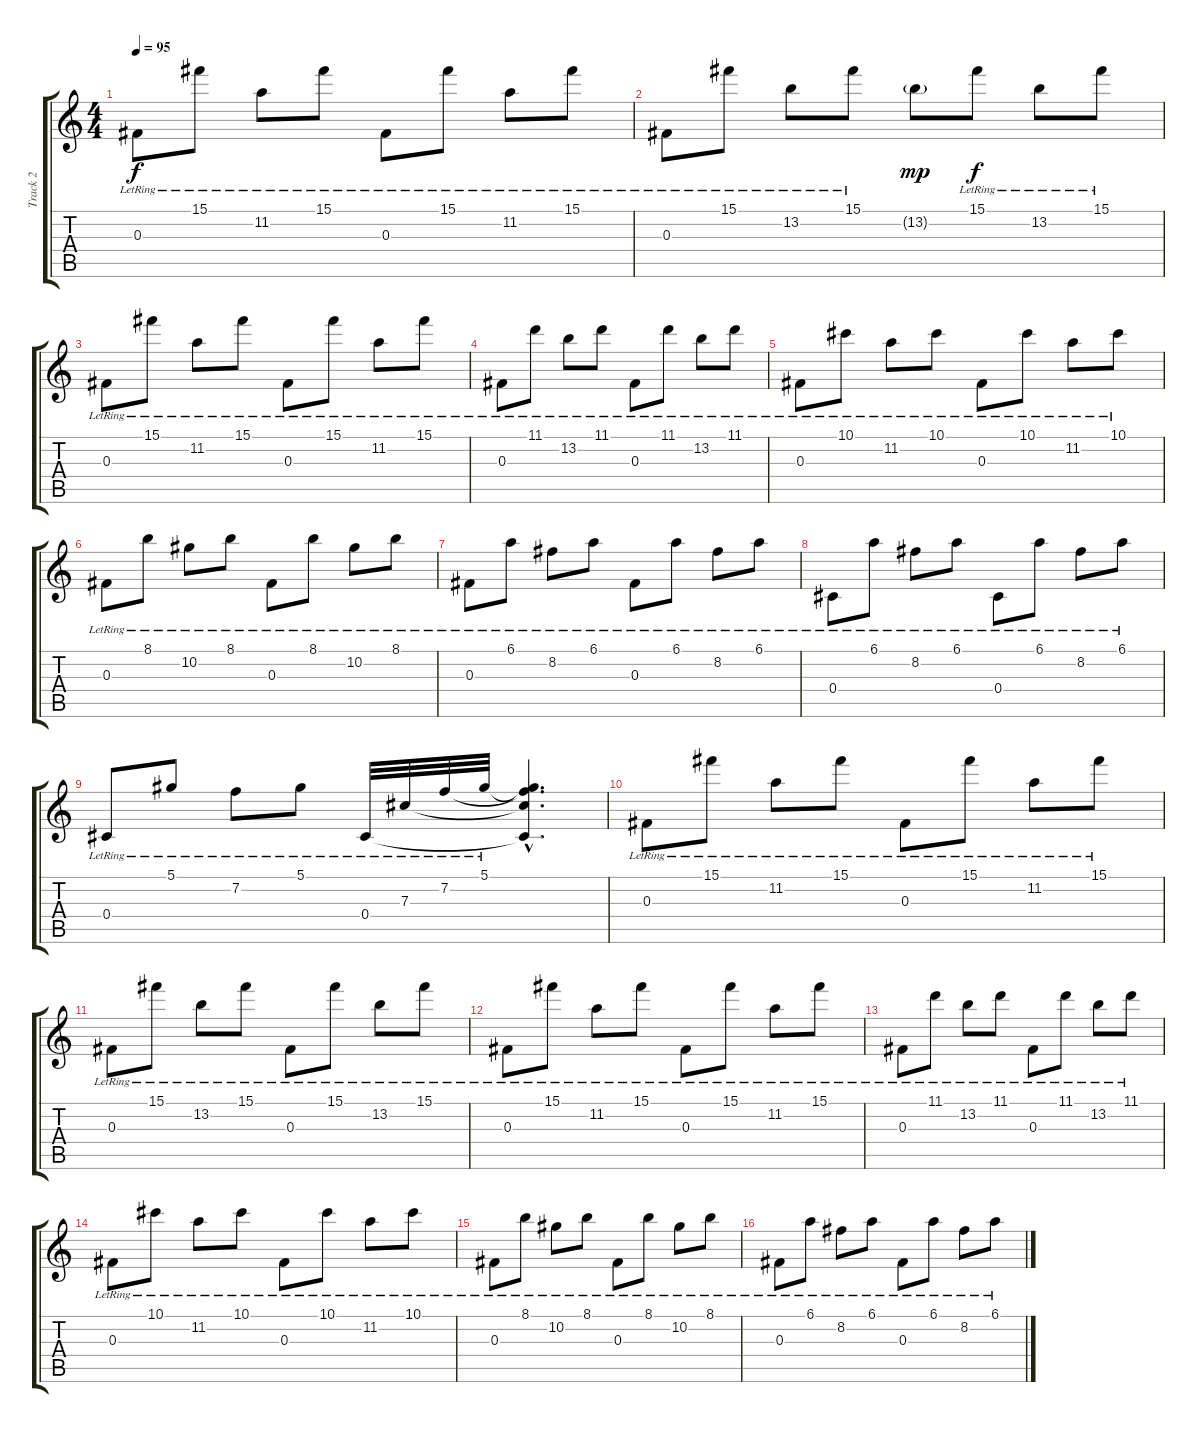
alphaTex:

\track ("Track 2" "Track 2") {instrument acousticguitarnylon}
\staff {score tabs}
\tuning (Eb4 Bb3 Gb3 Db3 Ab2 Eb2) {hide}
\ts (4 4)
\tempo 95
\clef g2
\ks c
0.3{lr}.8{dy f instrument acousticguitarnylon} 15.1{lr}.8 11.2{lr}.8 15.1{lr}.8 0.3{lr}.8 15.1{lr}.8 11.2{lr}.8 15.1{lr}.8 |
0.3{lr}.8 15.1{lr}.8 13.2{lr}.8 15.1{lr}.8 13.2{g}.8{dy mp} 15.1{lr}.8{dy f} 13.2{lr}.8 15.1{lr}.8 |
0.3{lr}.8 15.1{lr}.8 11.2{lr}.8 15.1{lr}.8 0.3{lr}.8 15.1{lr}.8 11.2{lr}.8 15.1{lr}.8 |
0.3{lr}.8 11.1{lr}.8 13.2{lr}.8 11.1{lr}.8 0.3{lr}.8 11.1{lr}.8 13.2{lr}.8 11.1{lr}.8 |
0.3{lr}.8 10.1{lr}.8 11.2{lr}.8 10.1{lr}.8 0.3{lr}.8 10.1{lr}.8 11.2{lr}.8 10.1{lr}.8 |
0.3{lr}.8 8.1{lr}.8 10.2{lr}.8 8.1{lr}.8 0.3{lr}.8 8.1{lr}.8 10.2{lr}.8 8.1{lr}.8 |
0.3{lr}.8 6.1{lr}.8 8.2{lr}.8 6.1{lr}.8 0.3{lr}.8 6.1{lr}.8 8.2{lr}.8 6.1{lr}.8 |
0.4{lr}.8 6.1{lr}.8 8.2{lr}.8 6.1{lr}.8 0.4{lr}.8 6.1{lr}.8 8.2{lr}.8 6.1{lr}.8 |
0.4{lr}.8 5.1{lr}.8 7.2{lr}.8 5.1{lr}.8 0.4{lr}.32 7.3{lr}.32 7.2{lr}.32 5.1{lr}.32 (5.1{hac t} 7.2{hac t} 7.3{hac t} 0.4{hac t}).4{d} |
0.3{lr}.8 15.1{lr}.8 11.2{lr}.8 15.1{lr}.8 0.3{lr}.8 15.1{lr}.8 11.2{lr}.8 15.1{lr}.8 |
0.3{lr}.8 15.1{lr}.8 13.2{lr}.8 15.1{lr}.8 0.3{lr}.8 15.1{lr}.8 13.2{lr}.8 15.1{lr}.8 |
0.3{lr}.8 15.1{lr}.8 11.2{lr}.8 15.1{lr}.8 0.3{lr}.8 15.1{lr}.8 11.2{lr}.8 15.1{lr}.8 |
0.3{lr}.8 11.1{lr}.8 13.2{lr}.8 11.1{lr}.8 0.3{lr}.8 11.1{lr}.8 13.2{lr}.8 11.1{lr}.8 |
0.3{lr}.8 10.1{lr}.8 11.2{lr}.8 10.1{lr}.8 0.3{lr}.8 10.1{lr}.8 11.2{lr}.8 10.1{lr}.8 |
0.3{lr}.8 8.1{lr}.8 10.2{lr}.8 8.1{lr}.8 0.3{lr}.8 8.1{lr}.8 10.2{lr}.8 8.1{lr}.8 |
0.3{lr}.8 6.1{lr}.8 8.2{lr}.8 6.1{lr}.8 0.3{lr}.8 6.1{lr}.8 8.2{lr}.8 6.1{lr}.8
